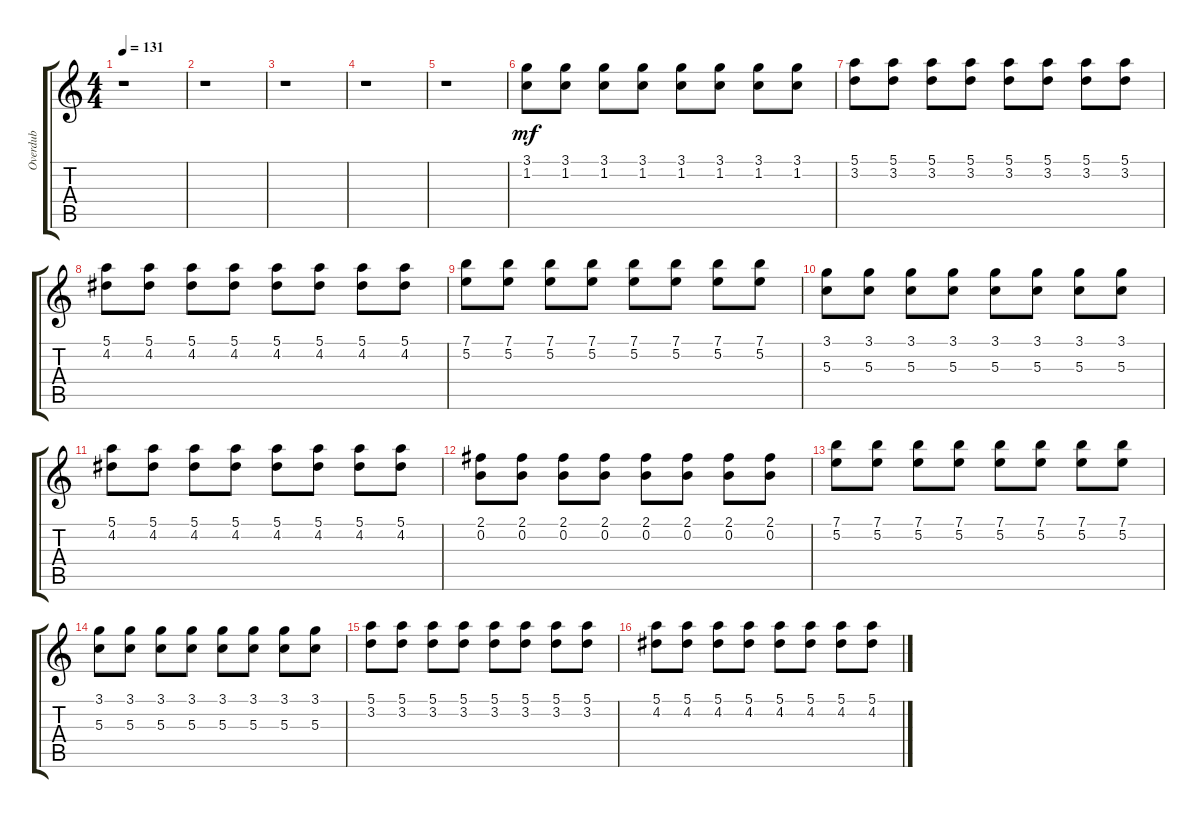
\track ("Overdub" "Overdub") {instrument distortionguitar}
\staff {score tabs}
\tuning (E4 B3 G3 D3 A2 E2) {hide}
\ts (4 4)
\tempo 131
\clef g2
\ks c
r.1{dy mf} |
r.1 |
r.1 |
r.1 |
r.1 |
(3.1 1.2).8 (3.1 1.2).8 (3.1 1.2).8 (3.1 1.2).8 (3.1 1.2).8 (3.1 1.2).8 (3.1 1.2).8 (3.1 1.2).8 |
(5.1 3.2).8 (5.1 3.2).8 (5.1 3.2).8 (5.1 3.2).8 (5.1 3.2).8 (5.1 3.2).8 (5.1 3.2).8 (5.1 3.2).8 |
(5.1 4.2).8 (5.1 4.2).8 (5.1 4.2).8 (5.1 4.2).8 (5.1 4.2).8 (5.1 4.2).8 (5.1 4.2).8 (5.1 4.2).8 |
(7.1 5.2).8 (7.1 5.2).8 (7.1 5.2).8 (7.1 5.2).8 (7.1 5.2).8 (7.1 5.2).8 (7.1 5.2).8 (7.1 5.2).8 |
(3.1 5.3).8 (3.1 5.3).8 (3.1 5.3).8 (3.1 5.3).8 (3.1 5.3).8 (3.1 5.3).8 (3.1 5.3).8 (3.1 5.3).8 |
(5.1 4.2).8 (5.1 4.2).8 (5.1 4.2).8 (5.1 4.2).8 (5.1 4.2).8 (5.1 4.2).8 (5.1 4.2).8 (5.1 4.2).8 |
(2.1 0.2).8 (2.1 0.2).8 (2.1 0.2).8 (2.1 0.2).8 (2.1 0.2).8 (2.1 0.2).8 (2.1 0.2).8 (2.1 0.2).8 |
(7.1 5.2).8 (7.1 5.2).8 (7.1 5.2).8 (7.1 5.2).8 (7.1 5.2).8 (7.1 5.2).8 (7.1 5.2).8 (7.1 5.2).8 |
(3.1 5.3).8 (3.1 5.3).8 (3.1 5.3).8 (3.1 5.3).8 (3.1 5.3).8 (3.1 5.3).8 (3.1 5.3).8 (3.1 5.3).8 |
(5.1 3.2).8 (5.1 3.2).8 (5.1 3.2).8 (5.1 3.2).8 (5.1 3.2).8 (5.1 3.2).8 (5.1 3.2).8 (5.1 3.2).8 |
(5.1 4.2).8 (5.1 4.2).8 (5.1 4.2).8 (5.1 4.2).8 (5.1 4.2).8 (5.1 4.2).8 (5.1 4.2).8 (5.1 4.2).8
